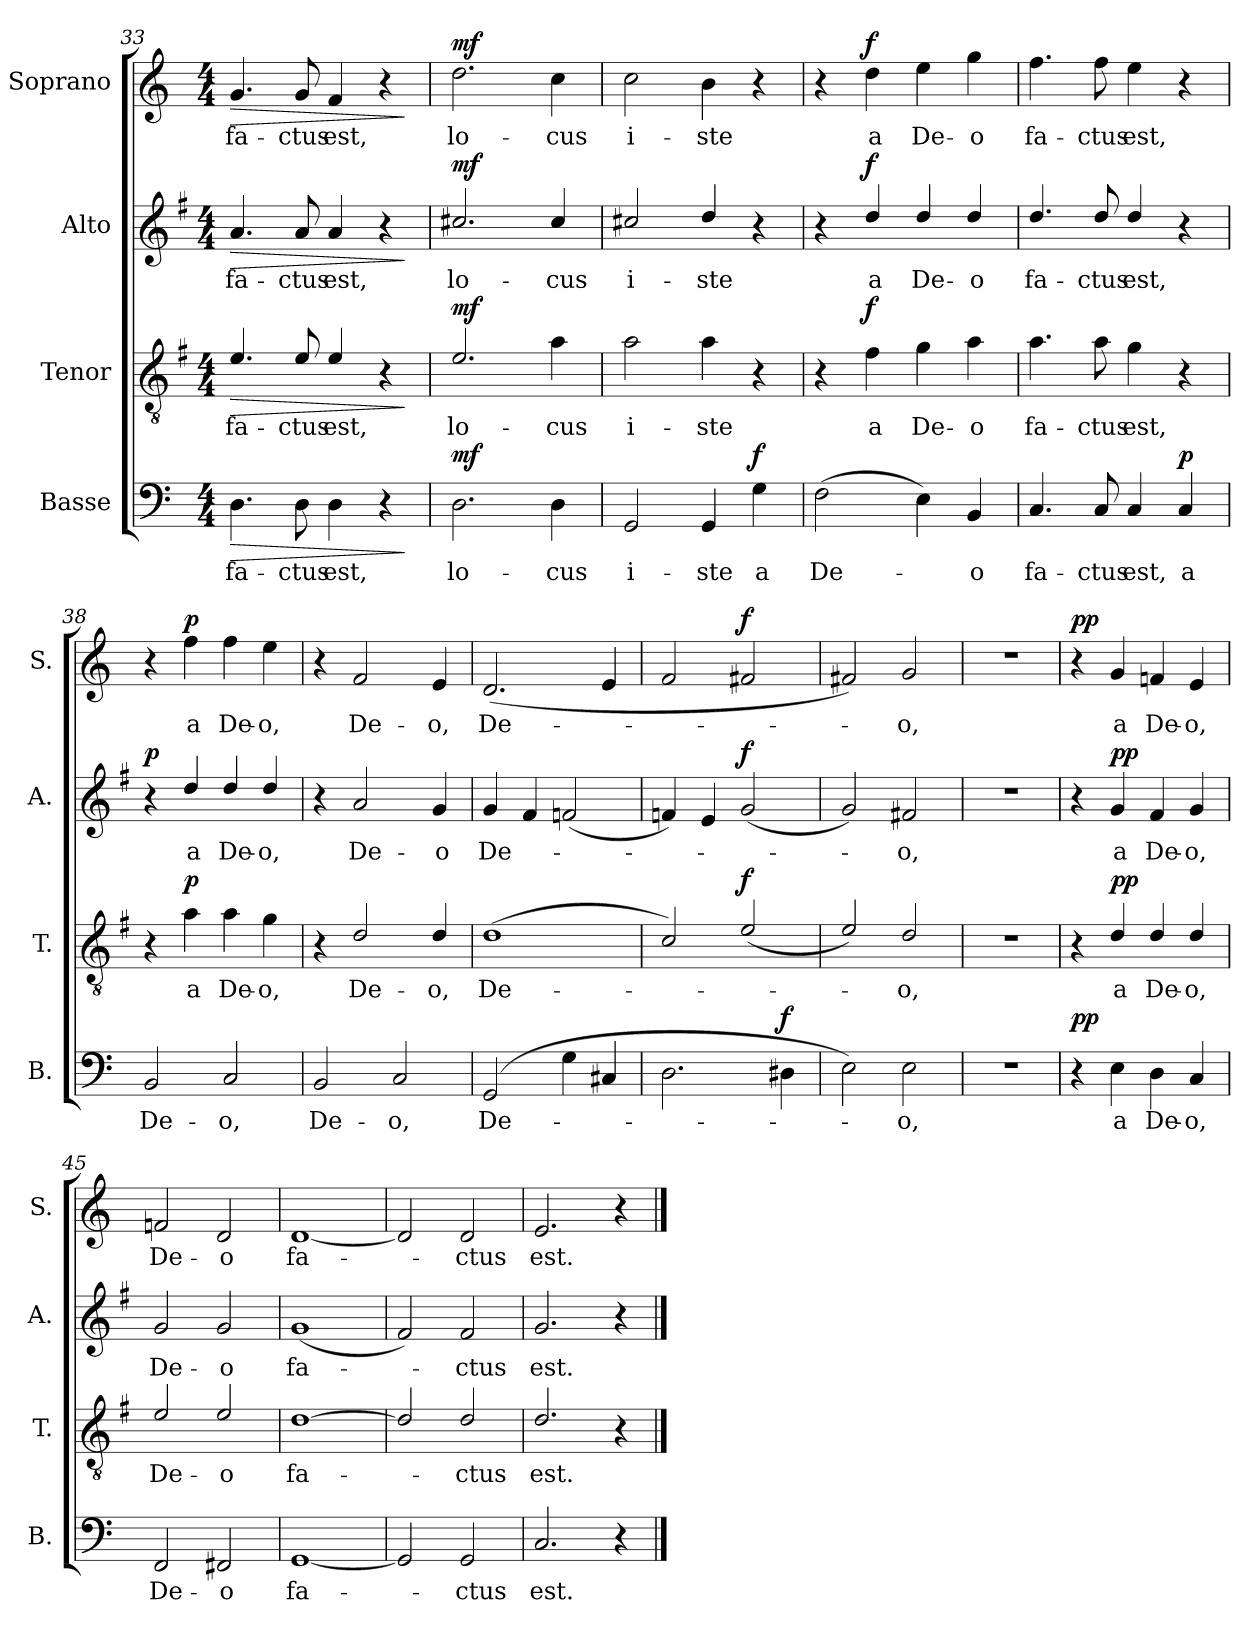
**kern	**text	**dynam	**kern	**text	**dynam	**kern	**text	**dynam	**kern	**text	**dynam
*part4	*part4	*part4	*part3	*part3	*part3	*part2	*part2	*part2	*part1	*part1	*part1
*staff4	*staff4	*staff4	*staff3	*staff3	*staff3	*staff2	*staff2	*staff2	*staff1	*staff1	*staff1
*I"Basse	*	*	*I"Tenor	*	*	*I"Alto	*	*	*I"Soprano	*	*
*I'B.	*	*	*I'T.	*	*	*I'A.	*	*	*I'S.	*	*
*clefF4	*	*	*clefGv2	*	*	*clefG2	*	*	*clefG2	*	*
*	*	*	*ITrd4c7	*	*	*ITrd4c7	*	*	*	*	*
*k[]	*	*	*k[]	*	*	*k[]	*	*	*k[]	*	*
*M4/4	*	*	*M4/4	*	*	*M4/4	*	*	*M4/4	*	*
=33	=33	=33	=33	=33	=33	=33	=33	=33	=33	=33	=33
!	!	!LO:HP:b	!	!	!LO:HP:b	!	!	!LO:HP:b	!	!	!LO:HP:b
4.D\	fa-	>	4.A/	fa-	>	4.d/	fa-	>	4.g/	fa-	>
8D\	-ctus	.	8A/	-ctus	.	8d/	-ctus	.	8g/	-ctus	.
4D\	est,	.	4A/	est,	.	4d/	est,	.	4f/	est,	.
4r	.	.	4r	.	.	4r	.	.	4r	.	.
.	.	]	.	.	]	.	.	]	.	.	]
=34	=34	=34	=34	=34	=34	=34	=34	=34	=34	=34	=34
!	!	!LO:DY:a	!	!	!LO:DY:a	!	!	!LO:DY:a	!	!	!LO:DY:a
2.D\	lo-	mf	2.A/	lo-	mf	2.f#X/	lo-	mf	2.dd\	lo-	mf
4D\	-cus	.	4d\	-cus	.	4f#/	-cus	.	4cc\	-cus	.
=35	=35	=35	=35	=35	=35	=35	=35	=35	=35	=35	=35
2GG/	i-	.	2d\	i-	.	2f#X/	i-	.	2cc\	i-	.
4GG/	-ste	.	4d\	-ste	.	4g/	-ste	.	4b\	-ste	.
!	!	!LO:DY:a	!	!	!	!	!	!	!	!	!
4G\	a	f	4r	.	.	4r	.	.	4r	.	.
=36	=36	=36	=36	=36	=36	=36	=36	=36	=36	=36	=36
(2F\	De-	.	4r	.	.	4r	.	.	4r	.	.
!	!	!	!	!	!LO:DY:a	!	!	!LO:DY:a	!	!	!LO:DY:a
.	.	.	4B\	a	f	4g/	a	f	4dd\	a	f
4E\)	.	.	4c\	De-	.	4g/	De-	.	4ee\	De-	.
4BB/	-o	.	4d\	-o	.	4g/	-o	.	4gg\	-o	.
=37	=37	=37	=37	=37	=37	=37	=37	=37	=37	=37	=37
4.C/	fa-	.	4.d\	fa-	.	4.g/	fa-	.	4.ff\	fa-	.
8C/	-ctus	.	8d\	-ctus	.	8g/	-ctus	.	8ff\	-ctus	.
4C/	est,	.	4c\	est,	.	4g/	est,	.	4ee\	est,	.
!	!	!LO:DY:a	!	!	!	!	!	!	!	!	!
4C/	a	p	4r	.	.	4r	.	.	4r	.	.
=38	=38	=38	=38	=38	=38	=38	=38	=38	=38	=38	=38
!	!	!	!	!	!	!	!	!LO:DY:a	!	!	!
2BB/	De-	.	4r	.	.	4r	.	p	4r	.	.
!	!	!	!	!	!LO:DY:a	!	!	!	!	!	!LO:DY:a
.	.	.	4d\	a	p	4g/	a	.	4ff\	a	p
2C/	-o,	.	4d\	De-	.	4g/	De-	.	4ff\	De-	.
.	.	.	4c\	-o,	.	4g/	-o,	.	4ee\	-o,	.
!!LO:LB:g=z
=39	=39	=39	=39	=39	=39	=39	=39	=39	=39	=39	=39
2BB/	De-	.	4r	.	.	4r	.	.	4r	.	.
.	.	.	2G/	De-	.	2d/	De-	.	2f/	De-	.
2C/	-o,	.	.	.	.	.	.	.	.	.	.
.	.	.	4G/	-o,	.	4c/	-o	.	4e/	-o,	.
=40	=40	=40	=40	=40	=40	=40	=40	=40	=40	=40	=40
(2GG/	De-	.	(>1G	De-	.	4c/	De-	.	(2.d/	De-	.
.	.	.	.	.	.	4B/	.	.	.	.	.
4G\	.	.	.	.	.	(2B-X/	.	.	.	.	.
4C#X/	.	.	.	.	.	.	.	.	4e/	.	.
=41	=41	=41	=41	=41	=41	=41	=41	=41	=41	=41	=41
2.D\	.	.	2F/)	.	.	4B-X/)	.	.	2f/	.	.
.	.	.	.	.	.	4A/	.	.	.	.	.
!	!	!	!	!	!LO:DY:a	!	!	!LO:DY:a	!	!	!LO:DY:a
.	.	.	(2A/	.	f	(2c/	.	f	2f#X/	.	f
!	!	!LO:DY:a	!	!	!	!	!	!	!	!	!
4D#X\	.	f	.	.	.	.	.	.	.	.	.
=42	=42	=42	=42	=42	=42	=42	=42	=42	=42	=42	=42
2E\)	.	.	2A/)	.	.	2c/)	.	.	2f#X/)	.	.
2E\	-o,	.	2G/	-o,	.	2Bn/	-o,	.	2g/	-o,	.
=43	=43	=43	=43	=43	=43	=43	=43	=43	=43	=43	=43
1r	.	.	1r	.	.	1r	.	.	1r	.	.
=44	=44	=44	=44	=44	=44	=44	=44	=44	=44	=44	=44
!	!	!LO:DY:a	!	!	!	!	!	!	!	!	!LO:DY:a
4r	.	pp	4r	.	.	4r	.	.	4r	.	pp
!	!	!	!	!	!LO:DY:a	!	!	!LO:DY:a	!	!	!
4E\	a	.	4G/	a	pp	4c/	a	pp	4g/	a	.
4D\	De-	.	4G/	De-	.	4B/	De-	.	4fn/	De-	.
4C/	-o,	.	4G/	-o,	.	4c/	-o,	.	4e/	-o,	.
=45	=45	=45	=45	=45	=45	=45	=45	=45	=45	=45	=45
2FF/	De-	.	2A/	De-	.	2c/	De-	.	2fn/	De-	.
2FF#X/	-o	.	2A/	-o	.	2c/	-o	.	2d/	-o	.
=46	=46	=46	=46	=46	=46	=46	=46	=46	=46	=46	=46
[1GG	fa-	.	[1G	fa-	.	(1c	fa-	.	[1d	fa-	.
=47	=47	=47	=47	=47	=47	=47	=47	=47	=47	=47	=47
2GG/]	.	.	2G/]	.	.	2B/)	.	.	2d/]	.	.
2GG/	-ctus	.	2G/	-ctus	.	2B/	-ctus	.	2d/	-ctus	.
=48	=48	=48	=48	=48	=48	=48	=48	=48	=48	=48	=48
2.C/	est.	.	2.G/	est.	.	2.c/	est.	.	2.e/	est.	.
4r	.	.	4r	.	.	4r	.	.	4r	.	.
==	==	==	==	==	==	==	==	==	==	==	==
*-	*-	*-	*-	*-	*-	*-	*-	*-	*-	*-	*-
